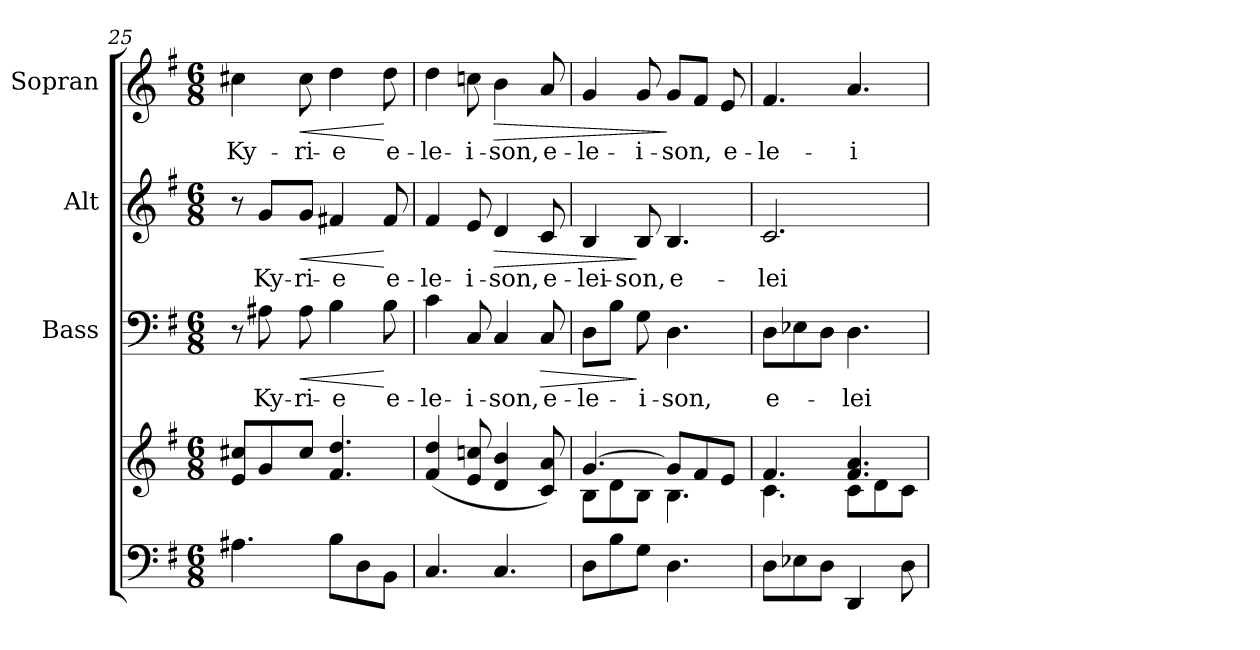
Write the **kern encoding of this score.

**kern	**kern	**kern	**text	**dynam	**kern	**text	**dynam	**kern	**text	**dynam
*part4	*part4	*part3	*part3	*part3	*part2	*part2	*part2	*part1	*part1	*part1
*staff5	*staff4	*staff3	*staff3	*staff3	*staff2	*staff2	*staff2	*staff1	*staff1	*staff1
*	*	*I"Bass	*	*	*I"Alt	*	*	*I"Sopran	*	*
*	*	*I'B.	*	*	*I'A.	*	*	*I'S.	*	*
*clefF4	*clefG2	*clefF4	*	*	*clefG2	*	*	*clefG2	*	*
*k[f#]	*k[f#]	*k[f#]	*	*	*k[f#]	*	*	*k[f#]	*	*
*G:	*G:	*G:	*	*	*G:	*	*	*G:	*	*
*M6/8	*M6/8	*M6/8	*	*	*M6/8	*	*	*M6/8	*	*
=25	=25	=25	=25	=25	=25	=25	=25	=25	=25	=25
!	!	!	!	!	!	!	!	!	!LO:LY:b	!
4.A#X\	8e/ 8cc#X/L	8r	.	.	8r	.	.	4cc#X\	Ky-	.
!	!	!	!LO:LY:b	!	!	!LO:LY:b	!	!	!	!
.	8g/	8A#X\	Ky-	.	8g/L	Ky-	.	.	.	.
!	!	!	!LO:LY:b	!LO:HP:b	!	!LO:LY:b	!LO:HP:b	!	!LO:LY:b	!LO:HP:b
.	8cc#/J	8A#\	-ri-	<	8g/J	-ri-	<	8cc#\	-ri-	<
!	!	!	!LO:LY:b	!	!	!LO:LY:b	!	!	!LO:LY:b	!
8B\L	4.f#/ 4.dd/	4B\	-e	.	4f#X/	-e	.	4dd\	-e	.
8D\	.	.	.	.	.	.	.	.	.	.
!	!	!	!LO:LY:b	!	!	!LO:LY:b	!	!	!LO:LY:b	!
8BB\J	.	8B\	e-	[	8f#/	e-	[	8dd\	e-	[
=26	=26	=26	=26	=26	=26	=26	=26	=26	=26	=26
!	!	!	!LO:LY:b	!	!	!LO:LY:b	!	!	!LO:LY:b	!
4.C/	(<4f#/ 4dd/	4c\	-le-	.	4f#/	-le-	.	4dd\	-le-	.
!	!	!	!LO:LY:b	!	!	!LO:LY:b	!	!	!LO:LY:b	!
.	8e/ 8ccn/	8C/	-i-	.	8e/	-i-	.	8ccn\	-i-	.
!	!	!	!LO:LY:b	!	!	!LO:LY:b	!LO:HP:b	!	!LO:LY:b	!LO:HP:b
4.C/	4d/ 4b/	4C/	-son,	.	4d/	-son,	>	4b\	-son,	>
!	!	!	!LO:LY:b	!LO:HP:b	!	!LO:LY:b	!	!	!LO:LY:b	!
.	8c/ 8a/)	8C/	e-	>	8c/	e-	.	8a/	e-	.
=27	=27	=27	=27	=27	=27	=27	=27	=27	=27	=27
*	*^	*	*	*	*	*	*	*	*	*
!	!	!	!	!LO:LY:b	!	!	!LO:LY:b	!	!	!LO:LY:b	!
8D\L	[>4.g/	8B\L	8D\L	-le-	.	4B/	-lei-	.	4g/	-le-	.
8B\	.	8d\	8B\J	.	.	.	.	.	.	.	.
!	!	!	!	!LO:LY:b	!	!	!LO:LY:b	!	!	!LO:LY:b	!
8G\J	.	8B\J	8G\	-i-	]	8B/	-son,	]	8g/	-i-	.
!	!	!	!	!LO:LY:b	!	!	!LO:LY:b	!	!	!LO:LY:b	!
4.D\	8g/L]	4.B\	4.D\	-son,	.	4.B/	e-	.	8g/L	-son,	]
.	8f#/	.	.	.	.	.	.	.	8f#/J	.	.
!	!	!	!	!	!	!	!	!	!	!LO:LY:b	!
.	8e/J	.	.	.	.	.	.	.	8e/	e-	.
=28	=28	=28	=28	=28	=28	=28	=28	=28	=28	=28	=28
!	!	!	!	!LO:LY:b	!	!	!LO:LY:b	!	!	!LO:LY:b	!
8D\L	4.f#/	4.c\	8D\L	e-	.	2.c/	-lei-	.	4.f#/	-le-	.
8E-X\	.	.	8E-X\	.	.	.	.	.	.	.	.
8D\J	.	.	8D\J	.	.	.	.	.	.	.	.
!	!	!	!	!LO:LY:b	!	!	!	!	!	!LO:LY:b	!
4DD/	4.f#/ 4.a/	8c\L	4.D\	-lei-	.	.	.	.	4.a/	-i-	.
.	.	8d\	.	.	.	.	.	.	.	.	.
8D\	.	8c\J	.	.	.	.	.	.	.	.	.
*	*v	*v	*	*	*	*	*	*	*	*	*
=	=	=	=	=	=	=	=	=	=	=
*-	*-	*-	*-	*-	*-	*-	*-	*-	*-	*-
